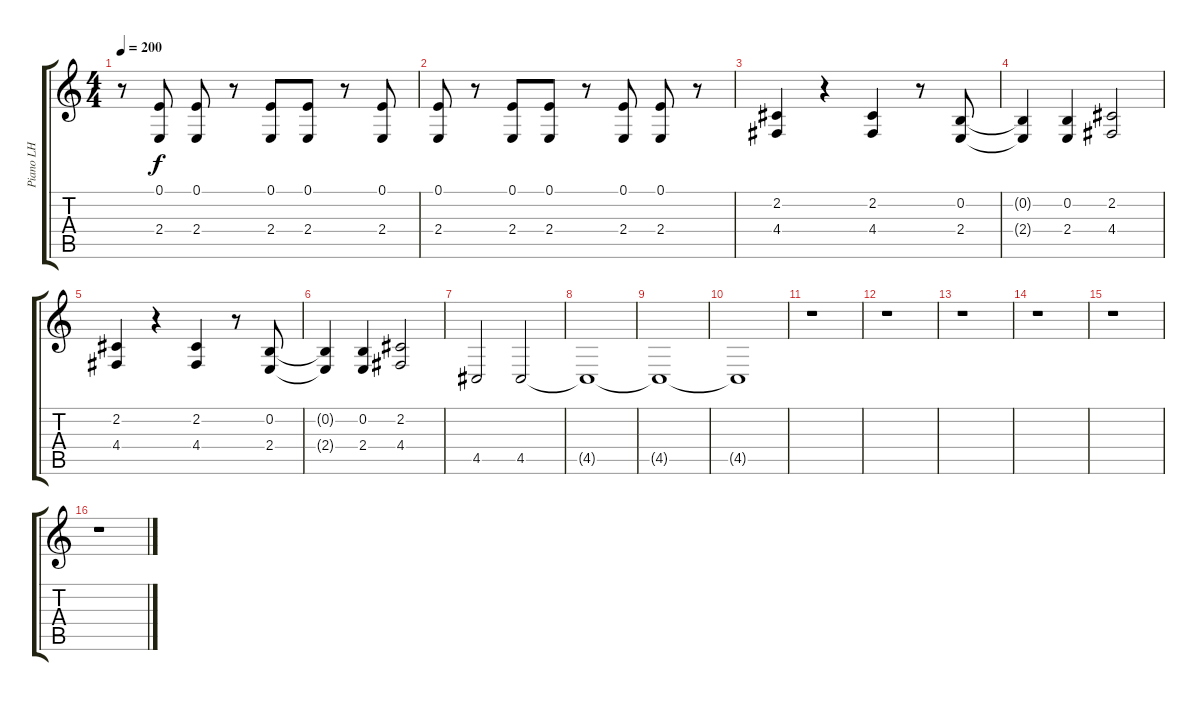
\track ("Piano LH" "Piano LH") {instrument acousticgrandpiano}
\staff {score tabs}
\tuning (E4 B3 G3 D3 A2 E2) {hide}
\ts (4 4)
\tempo 200
\clef g2
\ks c
r.8{dy f} (0.1 2.4).8 (0.1 2.4).8 r.8 (0.1 2.4).8 (0.1 2.4).8 r.8 (0.1 2.4).8 |
(0.1 2.4).8 r.8 (0.1 2.4).8 (0.1 2.4).8 r.8 (0.1 2.4).8 (0.1 2.4).8 r.8 |
(2.2 4.4).4 r.4 (2.2 4.4).4 r.8 (0.2 2.4).8 |
(0.2{t} 2.4{t}).4 (0.2 2.4).4 (2.2 4.4).2 |
(2.2 4.4).4 r.4 (2.2 4.4).4 r.8 (0.2 2.4).8 |
(0.2{t} 2.4{t}).4 (0.2 2.4).4 (2.2 4.4).2 |
4.5.2 4.5.2 |
4.5{t}.1 |
4.5{t}.1 |
4.5{t}.1 |
r.1 |
r.1 |
r.1 |
r.1 |
r.1 |
r.1
